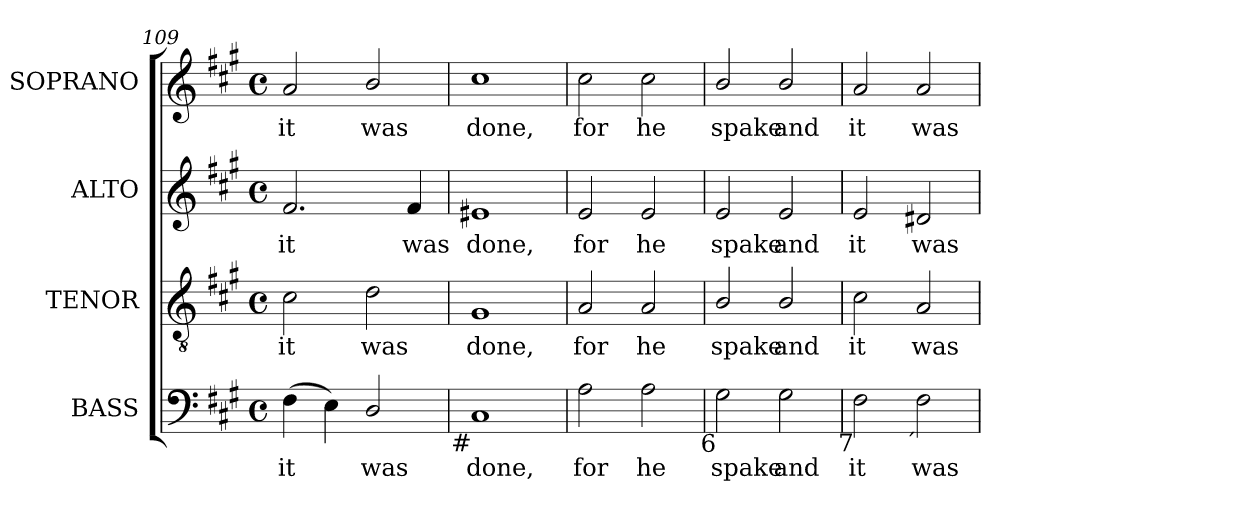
**kern	**text	**kern	**text	**kern	**text	**kern	**text
*part4	*part4	*part3	*part3	*part2	*part2	*part1	*part1
*staff4	*staff4	*staff3	*staff3	*staff2	*staff2	*staff1	*staff1
*I"BASS	*	*I"TENOR	*	*I"ALTO	*	*I"SOPRANO	*
*I'B.	*	*I'T.	*	*I'A.	*	*I'S.	*
*clefF4	*	*clefGv2	*	*clefG2	*	*clefG2	*
*	*	*ITrd7c12	*	*	*	*	*
*k[f#c#g#]	*	*k[f#c#g#]	*	*k[f#c#g#]	*	*k[f#c#g#]	*
*A:	*	*A:	*	*A:	*	*A:	*
*M4/4	*	*M4/4	*	*M4/4	*	*M4/4	*
*met(c)	*	*met(c)	*	*met(c)	*	*met(c)	*
=109	=109	=109	=109	=109	=109	=109	=109
!	!LO:LY:b:color=#000000	!	!	!	!	!	!
!	!	!	!LO:LY:b:color=#000000	!	!	!	!
!	!	!	!	!	!LO:LY:b:color=#000000	!	!
!	!	!	!	!	!	!	!LO:LY:b:color=#000000
(4F#i\	it	2C#i\	it	2.f#i/	it	2ai/	it
4Ei\)	.	.	.	.	.	.	.
!	!LO:LY:b:color=#000000	!	!	!	!	!	!
!	!	!	!LO:LY:b:color=#000000	!	!	!	!
!	!	!	!	!	!	!	!LO:LY:b:color=#000000
2Di/	was	2Di\	was	.	.	2bi/	was
!	!	!	!	!	!LO:LY:b:color=#000000	!	!
.	.	.	.	4f#i/	was	.	.
=110	=110	=110	=110	=110	=110	=110	=110
!	!LO:LY:b:color=#000000	!	!	!	!	!	!
!	!	!	!LO:LY:b:color=#000000	!	!	!	!
!	!	!	!	!	!LO:LY:b:color=#000000	!	!
!LO:TX:b:rj:t=#	!	!	!	!	!	!	!
!	!	!	!	!	!	!	!LO:LY:b:color=#000000
1C#i	done,	1GG#i	done,	1e#Xi	done,	1cc#i	done,
=111	=111	=111	=111	=111	=111	=111	=111
!	!LO:LY:b:color=#000000	!	!	!	!	!	!
!	!	!	!LO:LY:b:color=#000000	!	!	!	!
!	!	!	!	!	!LO:LY:b:color=#000000	!	!
!	!	!	!	!	!	!	!LO:LY:b:color=#000000
2Ai\	for	2AAi/	for	2ei/	for	2cc#i\	for
!	!LO:LY:b:color=#000000	!	!	!	!	!	!
!	!	!	!LO:LY:b:color=#000000	!	!	!	!
!	!	!	!	!	!LO:LY:b:color=#000000	!	!
!	!	!	!	!	!	!	!LO:LY:b:color=#000000
2Ai\	he	2AAi/	he	2ei/	he	2cc#i\	he
=112	=112	=112	=112	=112	=112	=112	=112
!	!LO:LY:b:color=#000000	!	!	!	!	!	!
!	!	!	!LO:LY:b:color=#000000	!	!	!	!
!	!	!	!	!	!LO:LY:b:color=#000000	!	!
!LO:TX:b:rj:t=6	!	!	!	!	!	!	!
!	!	!	!	!	!	!	!LO:LY:b:color=#000000
2G#i\	spake	2BBi/	spake	2ei/	spake	2bi/	spake
!	!LO:LY:b:color=#000000	!	!	!	!	!	!
!	!	!	!LO:LY:b:color=#000000	!	!	!	!
!	!	!	!	!	!LO:LY:b:color=#000000	!	!
!	!	!	!	!	!	!	!LO:LY:b:color=#000000
2G#i\	and	2BBi/	and	2ei/	and	2bi/	and
!!LO:LB:g=z
=113	=113	=113	=113	=113	=113	=113	=113
!	!LO:LY:b:color=#000000	!	!	!	!	!	!
!	!	!	!LO:LY:b:color=#000000	!	!	!	!
!	!	!	!	!	!LO:LY:b:color=#000000	!	!
!LO:TX:b:rj:t=7	!	!	!	!	!	!	!
!	!	!	!	!	!	!	!LO:LY:b:color=#000000
2F#i\	it	2C#i\	it	2ei/	it	2ai/	it
!	!LO:LY:b:color=#000000	!	!	!	!	!	!
!	!	!	!LO:LY:b:color=#000000	!	!	!	!
!	!	!	!	!	!LO:LY:b:color=#000000	!	!
!LO:TX:b:rj:t=´	!	!	!	!	!	!	!
!	!	!	!	!	!	!	!LO:LY:b:color=#000000
2F#i\	was	2AAi/	was	2d#Xi/	was	2ai/	was
=	=	=	=	=	=	=	=
*-	*-	*-	*-	*-	*-	*-	*-
